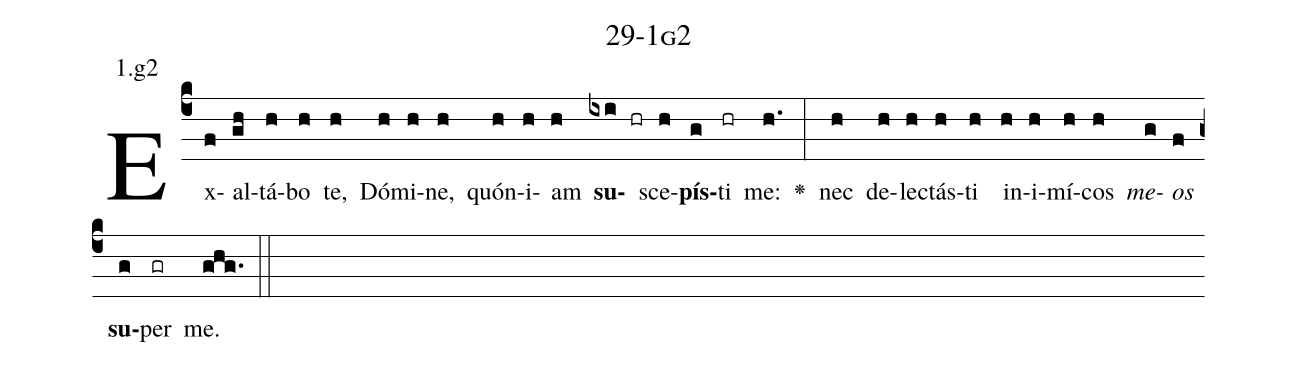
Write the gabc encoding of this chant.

name: 29-1g2;
annotation: 1.g2;
%%
(c4)Ex(f)al(gh)tá(h)bo(h) te,(h) Dó(h)mi(h)ne,(h) quón(h)i(h)am(h) <b>su</b>(ixi hr)sce(h)<b>pís</b>(g)ti(hr) me:(h.) <v>\greheightstar</v>(:) nec(h) de(h)lec(h)tás(h)ti(h) in(h)i(h)mí(h)cos(h) <i>me</i>(g)<i>os</i>(f) <b>su</b>(g)per(gr) me.(ghg.) (::)


%E(h) u(h) o(g) u(f) a(g) e.(ghg.) (::)
